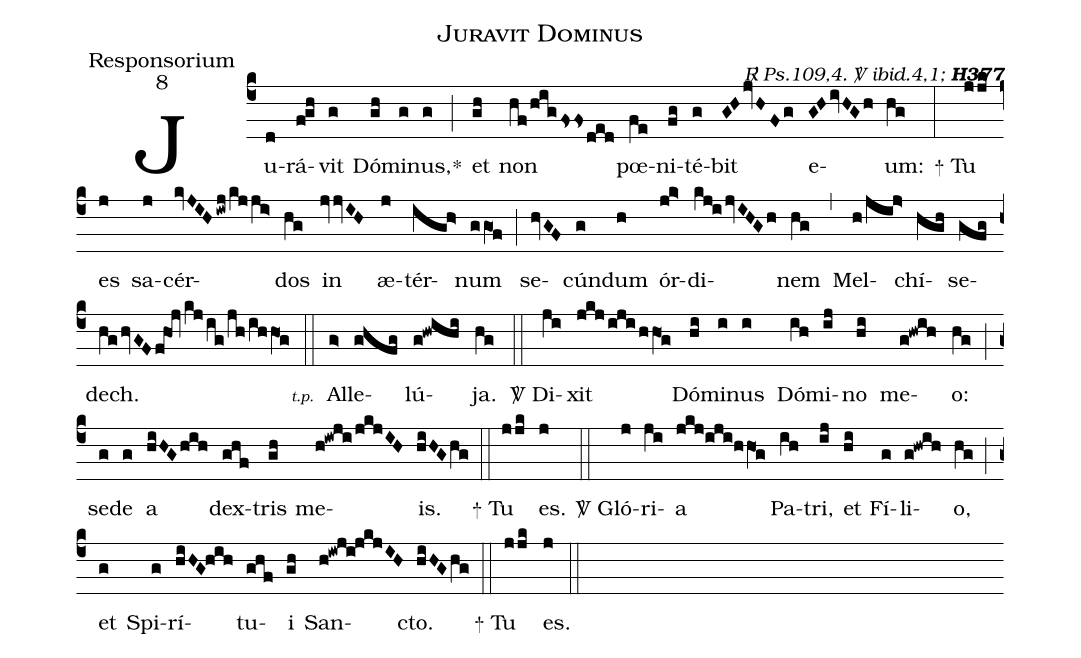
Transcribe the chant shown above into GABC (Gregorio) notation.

name:Juravit Dominus;
office-part:Responsorium;
mode:8;
commentary:{\itshape\mdseries \Rbar\   Ps.109,4.\ \Vbar\ ibid.4,1;\/} {\bfseries H377};
%%
(c4) Ju(d)rá(fgh)vit(g) Dó(gh)mi(g)nus,<sp>*</sp>(g) (;)
et(gh) non(hf/higFssded) pœ(fe)ni(fg)té(g)bit(GHjvHFg) e(GHivHGh)um:(hg) (:)
<sp>+</sp> Tu(jjk) es(j) sa(j)cér(kvJIHiwjkjji>)dos(hg) in(jvvIH) æ(j)tér(igh>)num(ggO1f) (;)
se(hvGF)cún(g)dum(h) ór(jk>)di(kj!ijvIHGh)nem(hg) (,)
Mel(h/jij>)chí(hgh)se(gfg)dech.(hghvGFfhO1j/kj/ig/jh/ihhO1g) (::)
<v>{\scriptsize\itshape t.p.\ }</v> Al(g>)le(ghfg)lú(g!hwihi)ja.(hg) (::)
<sp>V/</sp> Di(ji)xit(jkj/iji/hhO1g) Dó(hi)mi(i)nus(i) Dó(ih)mi(ij)no(hi) me(g!hwih)o:(hg) (;)
se(g)de(g) a(hiHGhih) dex(ghf)tris(gh) me(h!iwji/jkjIH)is.(hiHGhg) (::)
<sp>+</sp> Tu(jjk) es.(j) (::)
<sp>V/</sp> Gló(j)ri(ji)a(jkj/0iji/0hhO1g) Pa(ih)tri,(ij) et(hi) Fí(g)li(g@hwih)o,(hg) (;)
et(g) Spi(g)rí(hiHG@hih)tu(ghf)i(gh) San(h@iwji@jkjIH)cto.(hiHG/hg) (::)
<sp>+</sp> Tu(jjk) es.(j) (::)
